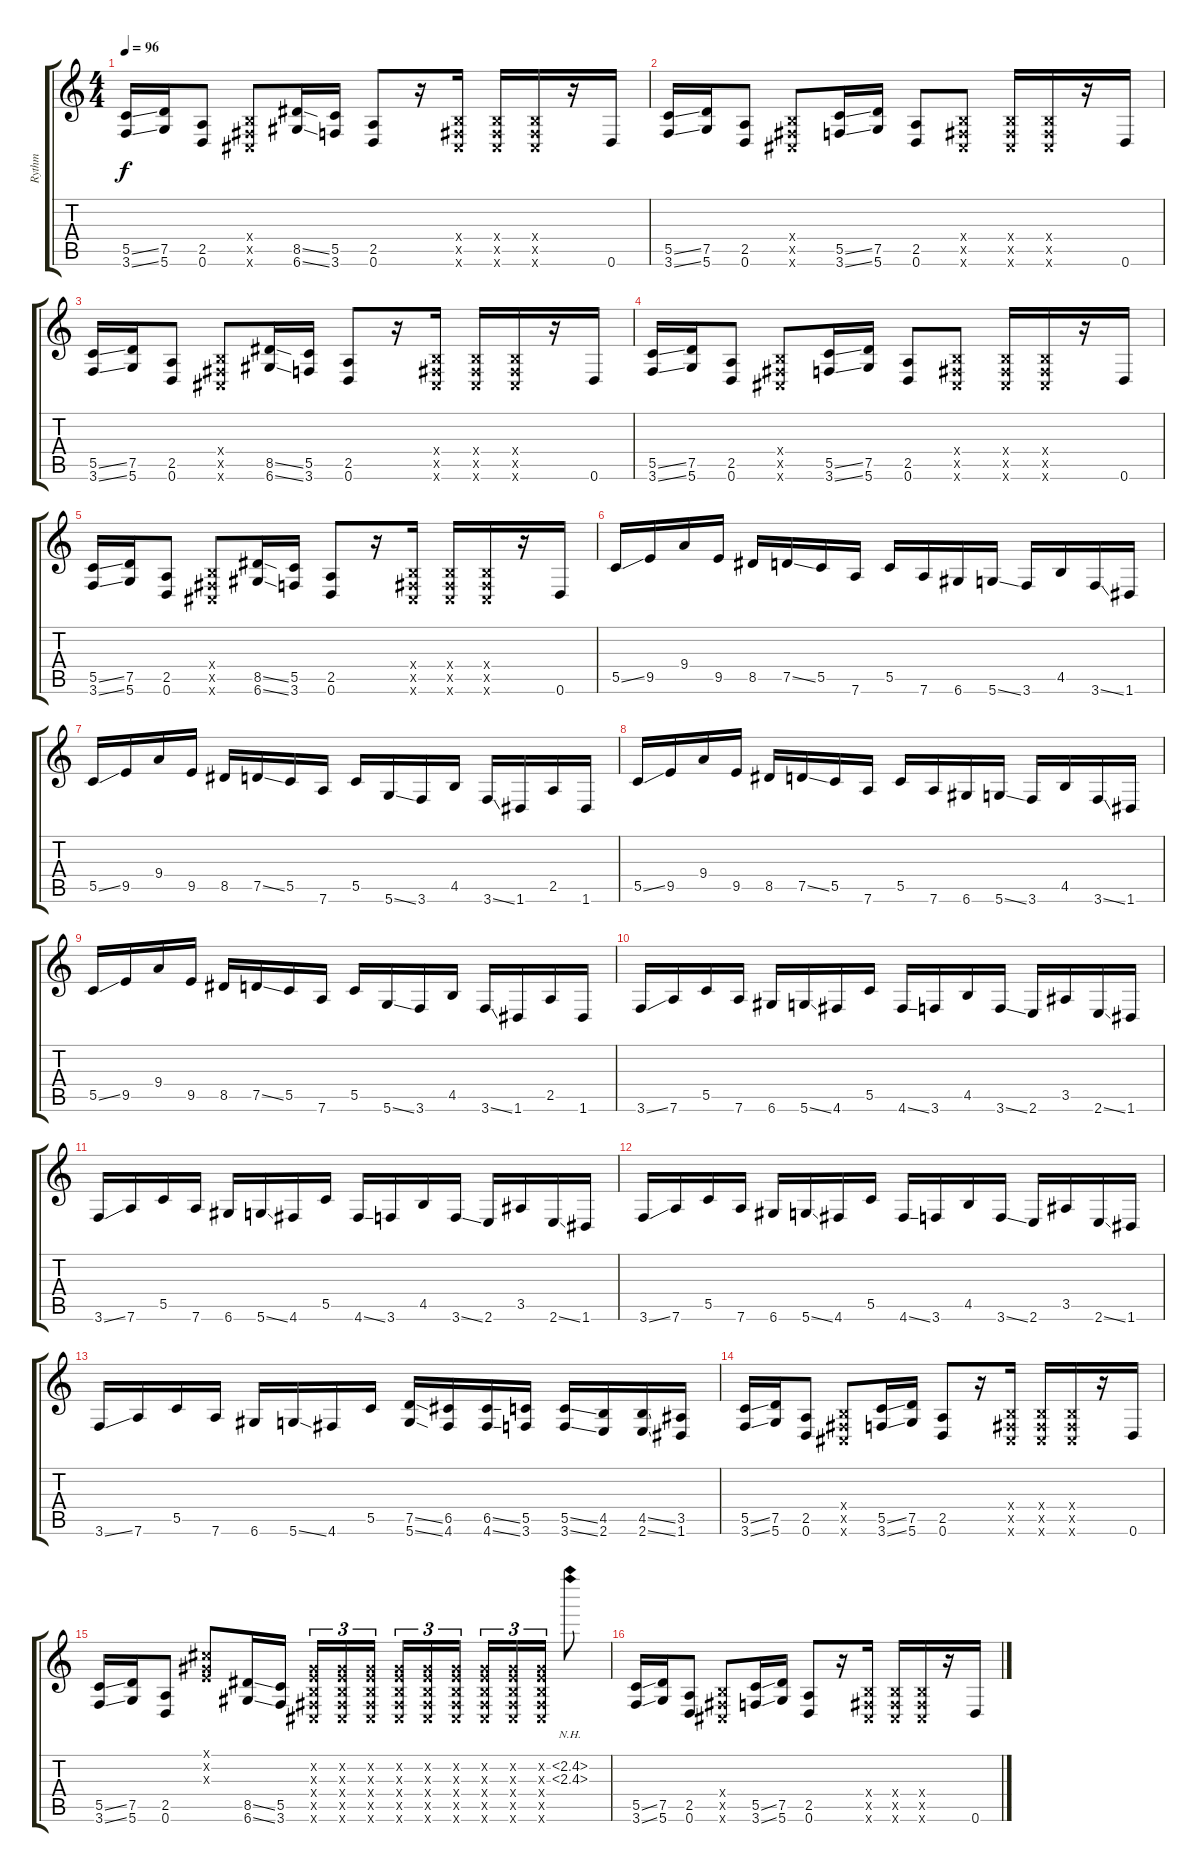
\track ("Rythm" "Rythm") {instrument distortionguitar}
\staff {score tabs}
\tuning (D4 A3 F3 C3 G2 D2) {hide}
\ts (4 4)
\tempo 96
\clef g2
\ks c
(5.5{ss} 3.6{ss}).16{dy f} (7.5 5.6).16 (2.5 0.6).8 (-1.4{x} -1.5{x} -1.6{x}).8 (8.5{ss} 6.6{ss}).16 (5.5 3.6).16 (2.5 0.6).8 r.16 (-1.4{x} -1.5{x} -1.6{x}).16 (-1.4{x} -1.5{x} -1.6{x}).16 (-1.4{x} -1.5{x} -1.6{x}).16 r.16 0.6.16 |
(5.5{ss} 3.6{ss}).16 (7.5 5.6).16 (2.5 0.6).8 (-1.4{x} -1.5{x} -1.6{x}).8 (5.5{ss} 3.6{ss}).16 (7.5 5.6).16 (2.5 0.6).8 (-1.4{x} -1.5{x} -1.6{x}).8 (-1.4{x} -1.5{x} -1.6{x}).16 (-1.4{x} -1.5{x} -1.6{x}).16 r.16 0.6.16 |
(5.5{ss} 3.6{ss}).16 (7.5 5.6).16 (2.5 0.6).8 (-1.4{x} -1.5{x} -1.6{x}).8 (8.5{ss} 6.6{ss}).16 (5.5 3.6).16 (2.5 0.6).8 r.16 (-1.4{x} -1.5{x} -1.6{x}).16 (-1.4{x} -1.5{x} -1.6{x}).16 (-1.4{x} -1.5{x} -1.6{x}).16 r.16 0.6.16 |
(5.5{ss} 3.6{ss}).16 (7.5 5.6).16 (2.5 0.6).8 (-1.4{x} -1.5{x} -1.6{x}).8 (5.5{ss} 3.6{ss}).16 (7.5 5.6).16 (2.5 0.6).8 (-1.4{x} -1.5{x} -1.6{x}).8 (-1.4{x} -1.5{x} -1.6{x}).16 (-1.4{x} -1.5{x} -1.6{x}).16 r.16 0.6.16 |
(5.5{ss} 3.6{ss}).16 (7.5 5.6).16 (2.5 0.6).8 (-1.4{x} -1.5{x} -1.6{x}).8 (8.5{ss} 6.6{ss}).16 (5.5 3.6).16 (2.5 0.6).8 r.16 (-1.4{x} -1.5{x} -1.6{x}).16 (-1.4{x} -1.5{x} -1.6{x}).16 (-1.4{x} -1.5{x} -1.6{x}).16 r.16 0.6.16 |
5.5{ss}.16 9.5.16 9.4.16 9.5.16 8.5.16 7.5{ss}.16 5.5.16 7.6.16 5.5.16 7.6.16 6.6.16 5.6{ss}.16 3.6.16 4.5.16 3.6{ss}.16 1.6.16 |
5.5{ss}.16 9.5.16 9.4.16 9.5.16 8.5.16 7.5{ss}.16 5.5.16 7.6.16 5.5.16 5.6{ss}.16 3.6.16 4.5.16 3.6{ss}.16 1.6.16 2.5.16 1.6.16 |
5.5{ss}.16 9.5.16 9.4.16 9.5.16 8.5.16 7.5{ss}.16 5.5.16 7.6.16 5.5.16 7.6.16 6.6.16 5.6{ss}.16 3.6.16 4.5.16 3.6{ss}.16 1.6.16 |
5.5{ss}.16 9.5.16 9.4.16 9.5.16 8.5.16 7.5{ss}.16 5.5.16 7.6.16 5.5.16 5.6{ss}.16 3.6.16 4.5.16 3.6{ss}.16 1.6.16 2.5.16 1.6.16 |
3.6{ss}.16 7.6.16 5.5.16 7.6.16 6.6.16 5.6{ss}.16 4.6.16 5.5.16 4.6{ss}.16 3.6.16 4.5.16 3.6{ss}.16 2.6.16 3.5.16 2.6{ss}.16 1.6.16 |
3.6{ss}.16 7.6.16 5.5.16 7.6.16 6.6.16 5.6{ss}.16 4.6.16 5.5.16 4.6{ss}.16 3.6.16 4.5.16 3.6{ss}.16 2.6.16 3.5.16 2.6{ss}.16 1.6.16 |
3.6{ss}.16 7.6.16 5.5.16 7.6.16 6.6.16 5.6{ss}.16 4.6.16 5.5.16 4.6{ss}.16 3.6.16 4.5.16 3.6{ss}.16 2.6.16 3.5.16 2.6{ss}.16 1.6.16 |
3.6{ss}.16 7.6.16 5.5.16 7.6.16 6.6.16 5.6{ss}.16 4.6.16 5.5.16 (7.5{ss} 5.6{ss}).16 (6.5 4.6).16 (6.5{ss} 4.6{ss}).16 (5.5 3.6).16 (5.5{ss} 3.6{ss}).16 (4.5 2.6).16 (4.5{ss} 2.6{ss}).16 (3.5 1.6).16 |
(5.5{ss} 3.6{ss}).16 (7.5 5.6).16 (2.5 0.6).8 (-1.4{x} -1.5{x} -1.6{x}).8 (5.5{ss} 3.6{ss}).16 (7.5 5.6).16 (2.5 0.6).8 r.16 (-1.4{x} -1.5{x} -1.6{x}).16 (-1.4{x} -1.5{x} -1.6{x}).16 (-1.4{x} -1.5{x} -1.6{x}).16 r.16 0.6.16 |
(5.5{ss} 3.6{ss}).16 (7.5 5.6).16 (2.5 0.6).8 (-1.1{x} -1.2{x} -1.3{x}).8 (8.5{ss} 6.6{ss}).16 (5.5 3.6).16 (-1.2{x} -1.3{x} -1.4{x} -1.5{x} -1.6{x}).16{tu (3 2)} (-1.2{x} -1.3{x} -1.4{x} -1.5{x} -1.6{x}).16{tu (3 2)} (-1.2{x} -1.3{x} -1.4{x} -1.5{x} -1.6{x}).16{tu (3 2)} (-1.2{x} -1.3{x} -1.4{x} -1.5{x} -1.6{x}).16{tu (3 2)} (-1.2{x} -1.3{x} -1.4{x} -1.5{x} -1.6{x}).16{tu (3 2)} (-1.2{x} -1.3{x} -1.4{x} -1.5{x} -1.6{x}).16{tu (3 2)} (-1.2{x} -1.3{x} -1.4{x} -1.5{x} -1.6{x}).16{tu (3 2)} (-1.2{x} -1.3{x} -1.4{x} -1.5{x} -1.6{x}).16{tu (3 2)} (-1.2{x} -1.3{x} -1.4{x} -1.5{x} -1.6{x}).16{tu (3 2)} (2.2{nh} 2.3{nh}).8 |
(5.5{ss} 3.6{ss}).16 (7.5 5.6).16 (2.5 0.6).8 (-1.4{x} -1.5{x} -1.6{x}).8 (5.5{ss} 3.6{ss}).16 (7.5 5.6).16 (2.5 0.6).8 r.16 (-1.4{x} -1.5{x} -1.6{x}).16 (-1.4{x} -1.5{x} -1.6{x}).16 (-1.4{x} -1.5{x} -1.6{x}).16 r.16 0.6.16
